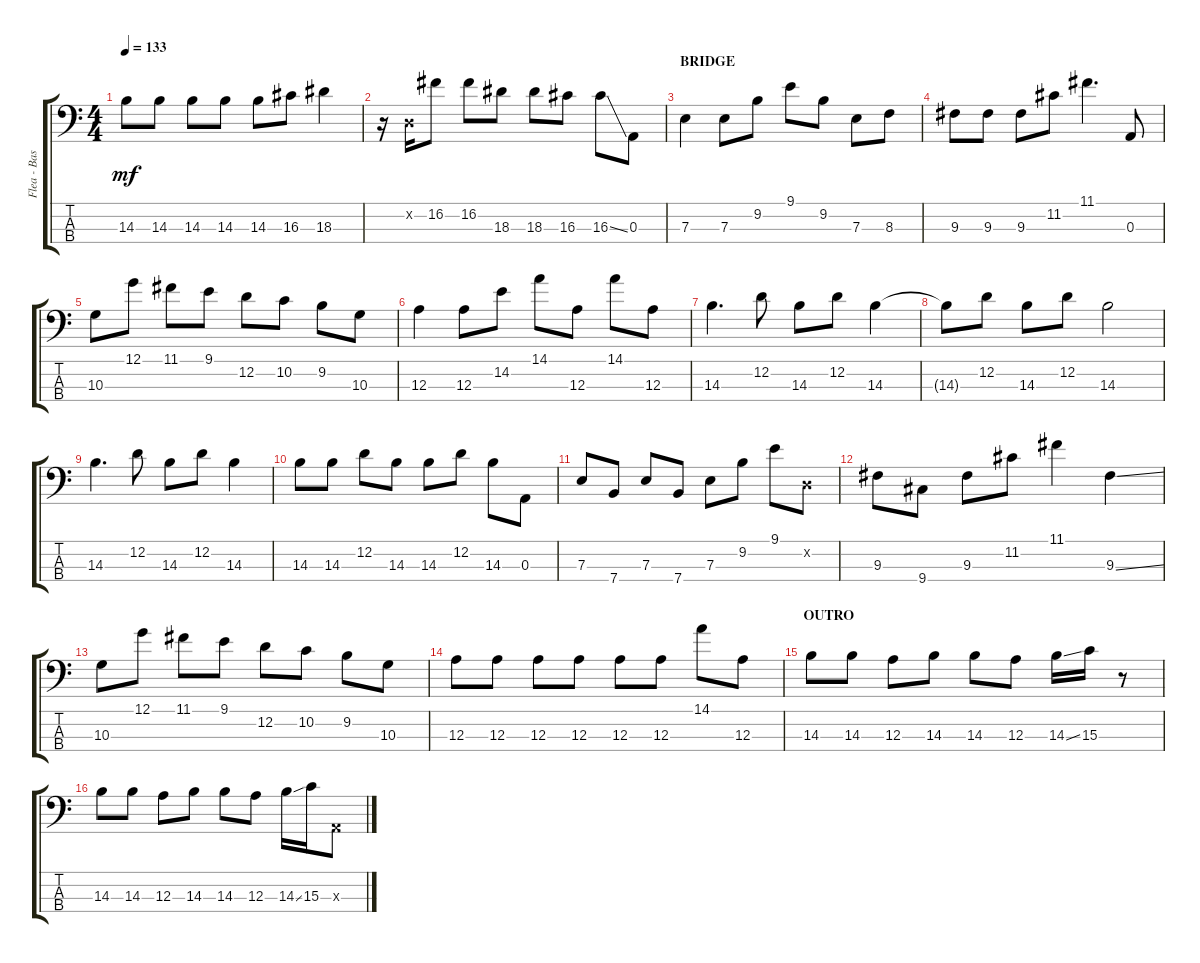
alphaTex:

\track ("Flea - Bass" "Flea - Bas") {instrument electricbassfinger}
\staff {score tabs}
\tuning (G2 D2 A1 E1) {hide}
\ts (4 4)
\tempo 133
\clef f4
\ks c
14.3.8{dy mf} 14.3.8 14.3.8 14.3.8 14.3.8 16.3.8 18.3.4 |
r.16 0.2{x}.16 16.2.8 16.2.8 18.3.8 18.3.8 16.3.8 16.3{ss}.8 0.3.8 |
\section ("" "BRIDGE")
7.3.4 7.3.8 9.2.8 9.1.8 9.2.8 7.3.8 8.3.8 |
9.3.8 9.3.8 9.3.8 11.2.8 11.1.4{d} 0.3.8 |
10.3.8 12.1.8 11.1.8 9.1.8 12.2.8 10.2.8 9.2.8 10.3.8 |
12.3.4 12.3.8 14.2.8 14.1.8 12.3.8 14.1.8 12.3.8 |
14.3.4{d} 12.2.8 14.3.8 12.2.8 14.3.4 |
14.3{t}.8 12.2.8 14.3.8 12.2.8 14.3.2 |
14.3.4{d} 12.2.8 14.3.8 12.2.8 14.3.4 |
14.3.8 14.3.8 12.2.8 14.3.8 14.3.8 12.2.8 14.3.8 0.3.8 |
7.3.8 7.4.8 7.3.8 7.4.8 7.3.8 9.2.8 9.1.8 0.2{x}.8 |
9.3.8 9.4.8 9.3.8 11.2.8 11.1.4 9.3{ss}.4 |
10.3.8 12.1.8 11.1.8 9.1.8 12.2.8 10.2.8 9.2.8 10.3.8 |
12.3.8 12.3.8 12.3.8 12.3.8 12.3.8 12.3.8 14.1.8 12.3.8 |
\section ("" "OUTRO")
14.3.8 14.3.8 12.3.8 14.3.8 14.3.8 12.3.8 14.3{ss}.16 15.3.16 r.8 |
14.3.8 14.3.8 12.3.8 14.3.8 14.3.8 12.3.8 14.3{ss}.16 15.3.16 0.3{x}.8
